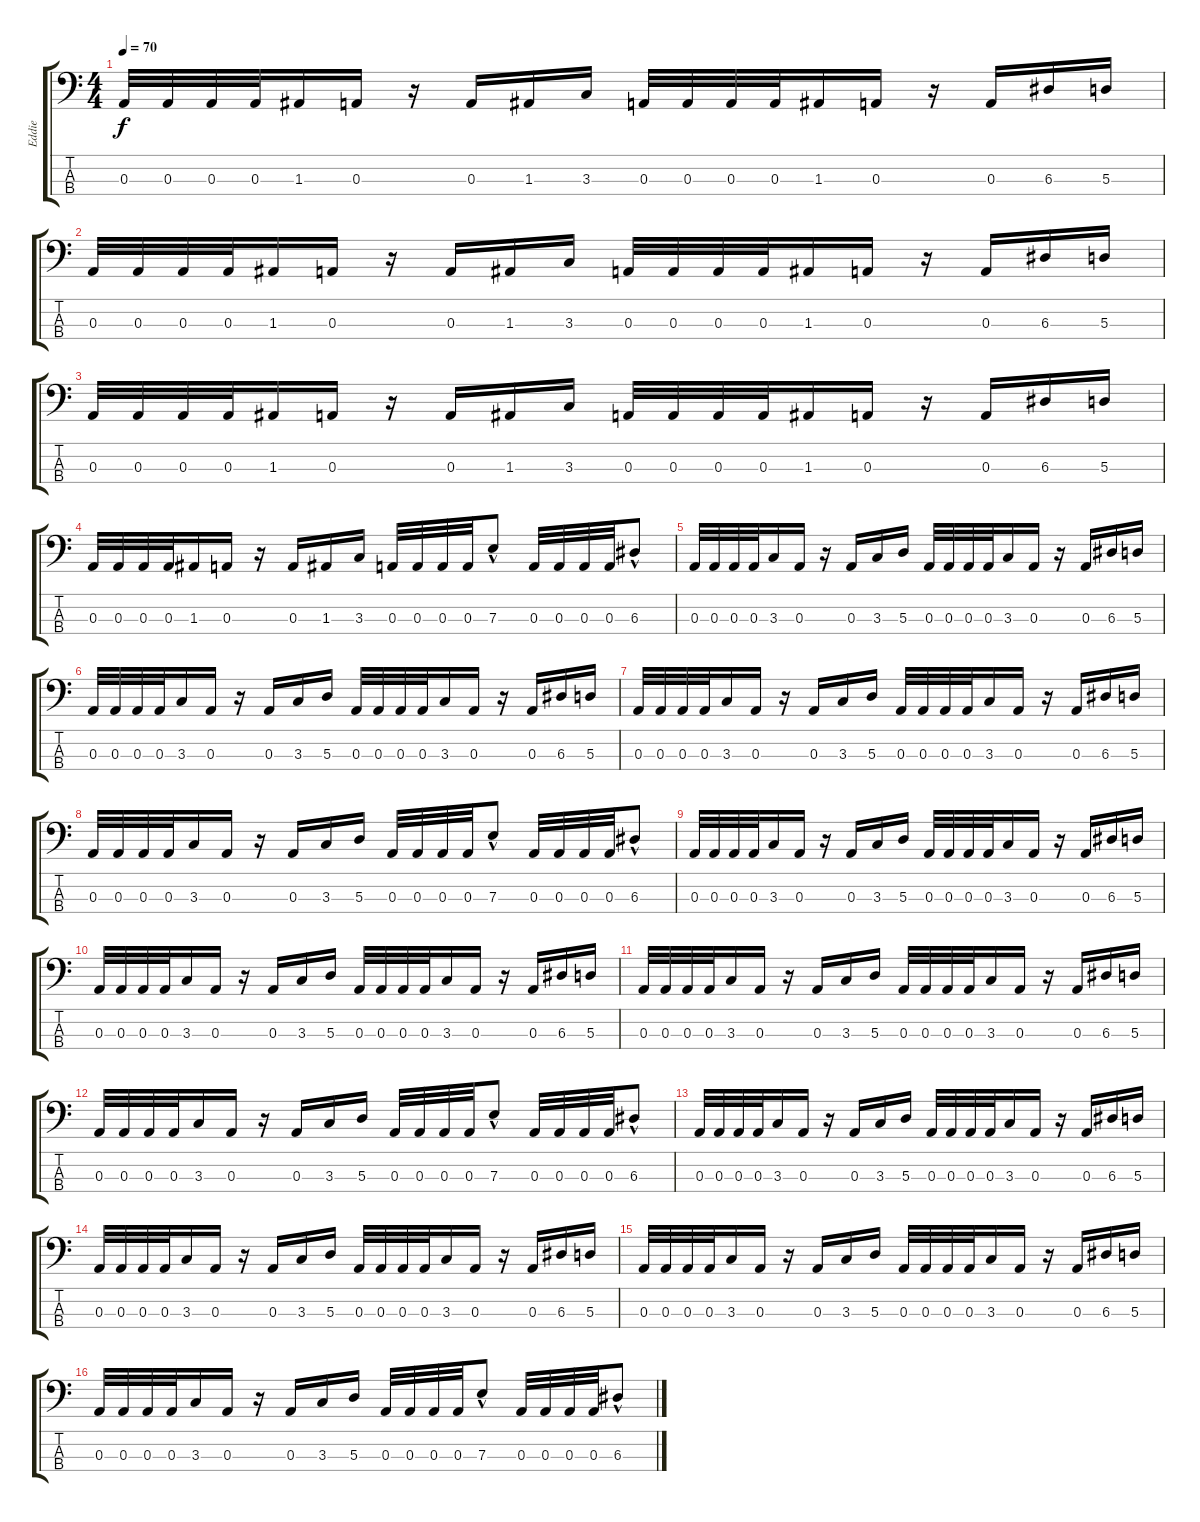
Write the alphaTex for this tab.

\track ("Eddie" "Eddie") {instrument electricbassfinger}
\staff {score tabs}
\tuning (G2 D2 A1 E1) {hide}
\ts (4 4)
\tempo 70
\clef f4
\ks c
0.3.32{dy f instrument electricbassfinger} 0.3.32 0.3.32 0.3.32 1.3.16 0.3.16 r.16 0.3.16 1.3.16 3.3.16 0.3.32 0.3.32 0.3.32 0.3.32 1.3.16 0.3.16 r.16 0.3.16 6.3.16 5.3.16 |
0.3.32 0.3.32 0.3.32 0.3.32 1.3.16 0.3.16 r.16 0.3.16 1.3.16 3.3.16 0.3.32 0.3.32 0.3.32 0.3.32 1.3.16 0.3.16 r.16 0.3.16 6.3.16 5.3.16 |
0.3.32 0.3.32 0.3.32 0.3.32 1.3.16 0.3.16 r.16 0.3.16 1.3.16 3.3.16 0.3.32 0.3.32 0.3.32 0.3.32 1.3.16 0.3.16 r.16 0.3.16 6.3.16 5.3.16 |
0.3.32 0.3.32 0.3.32 0.3.32 1.3.16 0.3.16 r.16 0.3.16 1.3.16 3.3.16 0.3.32 0.3.32 0.3.32 0.3.32 7.3{hac}.8 0.3.32 0.3.32 0.3.32 0.3.32 6.3{hac}.8 |
0.3.32 0.3.32 0.3.32 0.3.32 3.3.16 0.3.16 r.16 0.3.16 3.3.16 5.3.16 0.3.32 0.3.32 0.3.32 0.3.32 3.3.16 0.3.16 r.16 0.3.16 6.3.16 5.3.16 |
0.3.32 0.3.32 0.3.32 0.3.32 3.3.16 0.3.16 r.16 0.3.16 3.3.16 5.3.16 0.3.32 0.3.32 0.3.32 0.3.32 3.3.16 0.3.16 r.16 0.3.16 6.3.16 5.3.16 |
0.3.32 0.3.32 0.3.32 0.3.32 3.3.16 0.3.16 r.16 0.3.16 3.3.16 5.3.16 0.3.32 0.3.32 0.3.32 0.3.32 3.3.16 0.3.16 r.16 0.3.16 6.3.16 5.3.16 |
0.3.32 0.3.32 0.3.32 0.3.32 3.3.16 0.3.16 r.16 0.3.16 3.3.16 5.3.16 0.3.32 0.3.32 0.3.32 0.3.32 7.3{hac}.8 0.3.32 0.3.32 0.3.32 0.3.32 6.3{hac}.8 |
0.3.32 0.3.32 0.3.32 0.3.32 3.3.16 0.3.16 r.16 0.3.16 3.3.16 5.3.16 0.3.32 0.3.32 0.3.32 0.3.32 3.3.16 0.3.16 r.16 0.3.16 6.3.16 5.3.16 |
0.3.32 0.3.32 0.3.32 0.3.32 3.3.16 0.3.16 r.16 0.3.16 3.3.16 5.3.16 0.3.32 0.3.32 0.3.32 0.3.32 3.3.16 0.3.16 r.16 0.3.16 6.3.16 5.3.16 |
0.3.32 0.3.32 0.3.32 0.3.32 3.3.16 0.3.16 r.16 0.3.16 3.3.16 5.3.16 0.3.32 0.3.32 0.3.32 0.3.32 3.3.16 0.3.16 r.16 0.3.16 6.3.16 5.3.16 |
0.3.32 0.3.32 0.3.32 0.3.32 3.3.16 0.3.16 r.16 0.3.16 3.3.16 5.3.16 0.3.32 0.3.32 0.3.32 0.3.32 7.3{hac}.8 0.3.32 0.3.32 0.3.32 0.3.32 6.3{hac}.8 |
0.3.32 0.3.32 0.3.32 0.3.32 3.3.16 0.3.16 r.16 0.3.16 3.3.16 5.3.16 0.3.32 0.3.32 0.3.32 0.3.32 3.3.16 0.3.16 r.16 0.3.16 6.3.16 5.3.16 |
0.3.32 0.3.32 0.3.32 0.3.32 3.3.16 0.3.16 r.16 0.3.16 3.3.16 5.3.16 0.3.32 0.3.32 0.3.32 0.3.32 3.3.16 0.3.16 r.16 0.3.16 6.3.16 5.3.16 |
0.3.32 0.3.32 0.3.32 0.3.32 3.3.16 0.3.16 r.16 0.3.16 3.3.16 5.3.16 0.3.32 0.3.32 0.3.32 0.3.32 3.3.16 0.3.16 r.16 0.3.16 6.3.16 5.3.16 |
0.3.32 0.3.32 0.3.32 0.3.32 3.3.16 0.3.16 r.16 0.3.16 3.3.16 5.3.16 0.3.32 0.3.32 0.3.32 0.3.32 7.3{hac}.8 0.3.32 0.3.32 0.3.32 0.3.32 6.3{hac}.8
